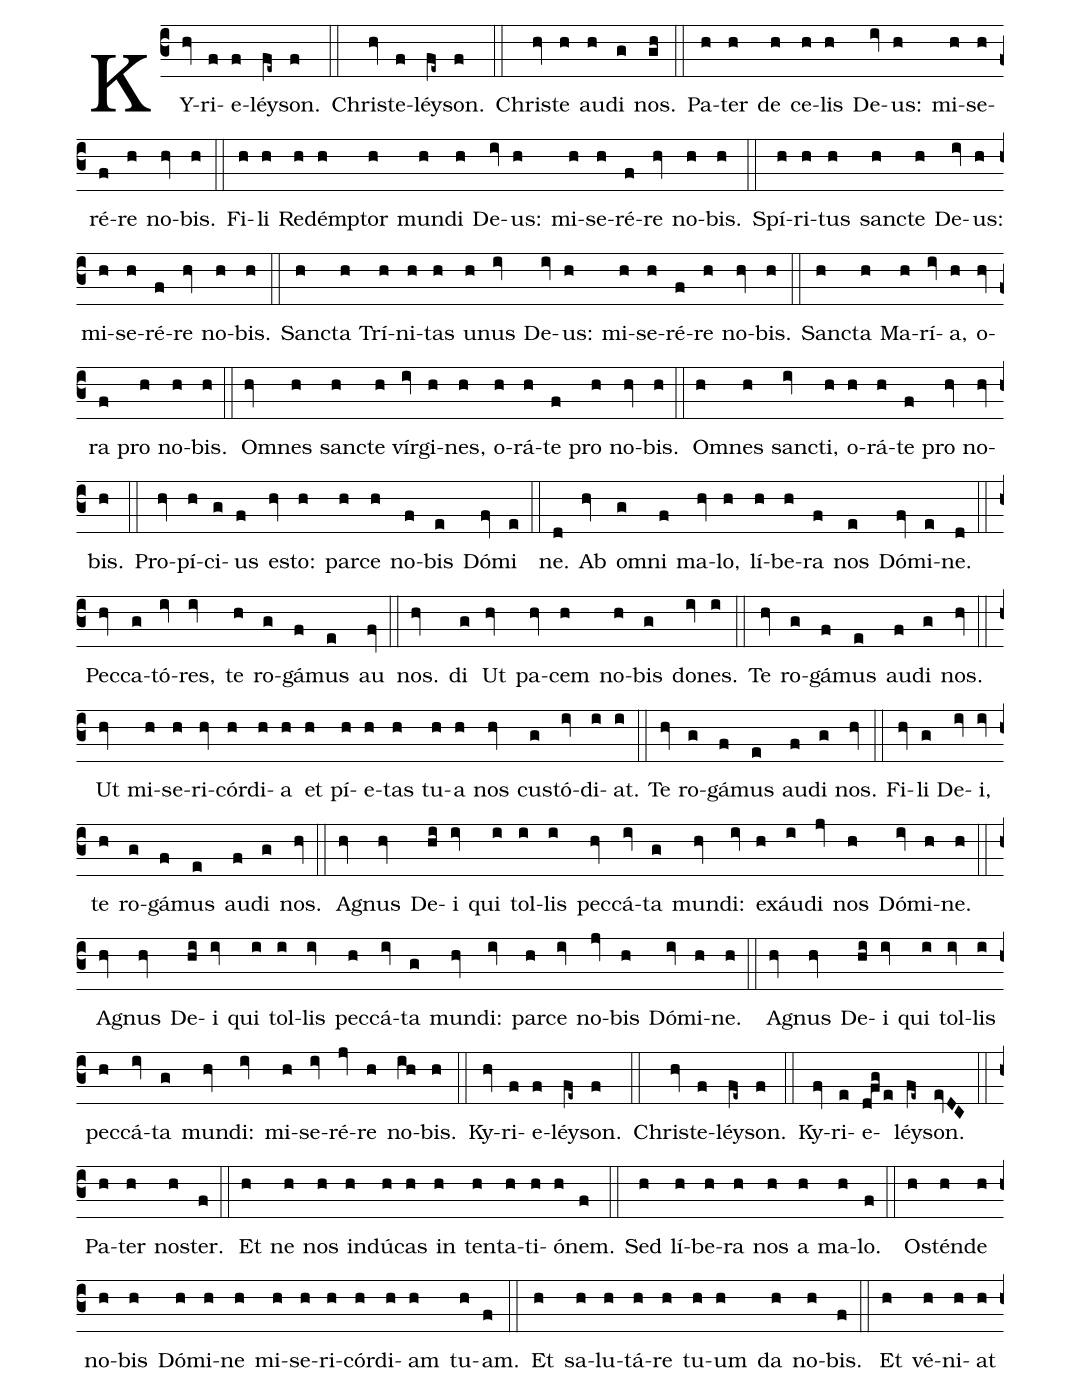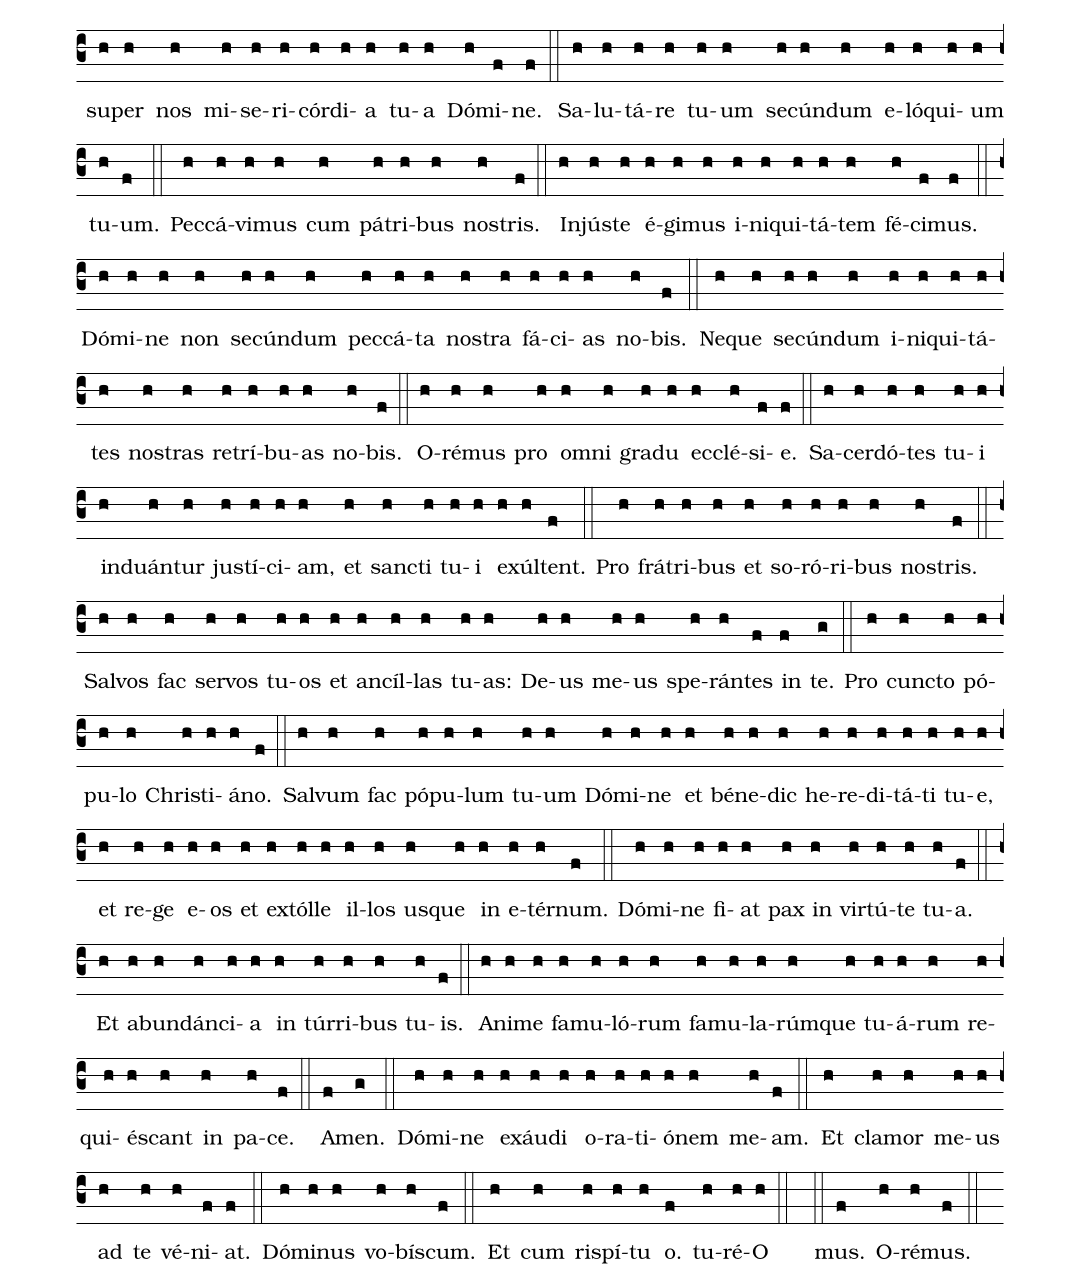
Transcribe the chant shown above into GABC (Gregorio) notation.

%%
(c3)
KY(hv)ri(f)e(f)léy(fe~)son.(f) (::)

Chris(hv)te(f)léy(fe~)son.(f) (::)

Chris(hv)te(h) au(h)di(g) nos.(gh) (::)

Pa(h)ter(h) de(h) ce(h)lis(h) De(iv)us:(h) mi(h)se(h)ré(f)re(h) no(hv)bis.(h) (::)

Fi(h)li(h) Re(h)démp(h)tor(h) mun(h)di(h) De(iv)us:(h) mi(h)se(h)ré(f)re(hv) no(h)bis.(h) (::)

Spí(h)ri(h)tus(h) sanc(h)te(h) De(iv)us:(h) mi(h)se(h)ré(f)re(hv) no(h)bis.(h) (::)

Sanc(h)ta(h) Trí(h)ni(h)tas(h) u(h)nus(iv) De(iv)us:(h) mi(h)se(h)ré(f)re(h) no(hv)bis.(h) (::)

Sanc(h)ta(h) Ma(h)rí(iv)a,(h) o(hv)ra(f) pro(h) no(h)bis.(h) (::)

Om(hv)nes(h) sanc(h)te(h) vír(iv)gi(h)nes,(h) o(h)rá(h)te(f) pro(h) no(hv)bis.(h) (::)

Om(h)nes(h) sanc(iv)ti,(h) o(h)rá(h)te(f) pro(hv) no(hv)bis.(h) (::)

Pro(hv)pí(h)ci(g)us(f) es(hv)to:(h) par(h)ce(h) no(f)bis(e) Dó(fv)mi(e) (::)

ne.(d) Ab(hv) om(g)ni(f) ma(hv)lo,(h) lí(h)be(h)ra(f) nos(e) Dó(fv)mi(e)ne.(d) (::)

Pec(hv)ca(g)tó(iv)res,(iv) te(h) ro(g)gá(f)mus(e) au(fv) (::)

nos.(hv) di(g) Ut(hv) pa(hv)cem(h) no(h)bis(g) do(iv)nes.(i) (::)

Te(hv) ro(g)gá(f)mus(e) au(f)di(g) nos.(hv) (::)

Ut(hv) mi(h)se(h)ri(hv)cór(h)di(h)a(h) et(h) pí(h)e(h)tas(h) tu(h)a(h) nos(hv) cus(g)tó(iv)di(i)at.(i) (::)

Te(hv) ro(g)gá(f)mus(e) au(f)di(g) nos.(hv) (::)

Fi(hv)li(g) De(iv)i,(iv) te(h) ro(g)gá(f)mus(e) au(f)di(g) nos.(hv) (::)

Ag(hv)nus(hv) De(hi)i(iv) qui(i) tol(i)lis(i) pec(hv)cá(iv)ta(g) mun(hv)di:(iv) ex(h)áu(i)di(jv) nos(h) Dó(iv)mi(h)ne.(h) (::)

Ag(hv)nus(hv) De(hi)i(iv) qui(i) tol(i)lis(iv) pec(h)cá(iv)ta(g) mun(hv)di:(iv) par(h)ce(iv) no(jv)bis(h) Dó(iv)mi(h)ne.(h) (::)

Ag(hv)nus(hv) De(hi)i(iv) qui(i) tol(iv)lis(i) pec(h)cá(iv)ta(g) mun(hv)di:(iv) mi(h)se(iv)ré(jv)re(h) no(ih)bis.(h) (::)

Ky(hv)ri(f)e(f)léy(fe~)son.(f) (::)

Chris(hv)te(f)léy(fe~)son.(f) (::)

Ky(fv)ri(e)e(dfge)léy(fe~)son.(evDC) (::)

Pa(h)ter(h) nos(h)ter.(f) (::)

Et(h) ne(h) nos(h) in(h)dú(h)cas(h) in(h) ten(h)ta(h)ti(h)ó(h)nem.(f) (::)

Sed(h) lí(h)be(h)ra(h) nos(h) a(h) ma(h)lo.(f) (::)

Os(h)tén(h)de(h) no(h)bis(h) Dó(h)mi(h)ne(h) mi(h)se(h)ri(h)cór(h)di(h)am(h) tu(h)am.(f) (::)

Et(h) sa(h)lu(h)tá(h)re(h) tu(h)um(h) da(h) no(h)bis.(f) (::)

Et(h) vé(h)ni(h)at(h) su(h)per(h) nos(h) mi(h)se(h)ri(h)cór(h)di(h)a(h) tu(h)a(h) Dó(h)mi(f)ne.(f) (::)

Sa(h)lu(h)tá(h)re(h) tu(h)um(h) se(h)cún(h)dum(h) e(h)ló(h)qui(h)um(h) tu(h)um.(f) (::)

Pec(h)cá(h)vi(h)mus(h) cum(h) pá(h)tri(h)bus(h) nos(h)tris.(f) (::)

In(h)jús(h)te(h) é(h)gi(h)mus(h) i(h)ni(h)qui(h)tá(h)tem(h) fé(h)ci(f)mus.(f) (::)

Dó(h)mi(h)ne(h) non(h) se(h)cún(h)dum(h) pec(h)cá(h)ta(h) nos(h)tra(h) fá(h)ci(h)as(h) no(h)bis.(f) (::)

Ne(h)que(h) se(h)cún(h)dum(h) i(h)ni(h)qui(h)tá(h)tes(h) nos(h)tras(h) re(h)trí(h)bu(h)as(h) no(h)bis.(f) (::)

O(h)ré(h)mus(h) pro(h) om(h)ni(h) gra(h)du(h) ec(h)clé(h)si(f)e.(f) (::)

Sa(h)cer(h)dó(h)tes(h) tu(h)i(h) indu(h)án(h)tur(h) jus(h)tí(h)ci(h)am,(h) et(h) sanc(h)ti(h) tu(h)i(h) ex(h)úl(h)tent.(f) (::)

Pro(h) frá(h)tri(h)bus(h) et(h) so(h)ró(h)ri(h)bus(h) nos(h)tris.(f) (::)

Sal(h)vos(h) fac(h) ser(h)vos(h) tu(h)os(h) et(h) an(h)cíl(h)las(h) tu(h)as:(h) De(h)us(h) me(h)us(h) spe(h)rán(h)tes(f) in(f) te.(g) (::)

Pro(h) cunc(h)to(h) pó(h)pu(h)lo(h) Chri(h)sti(h)á(h)no.(f) (::)

Sal(h)vum(h) fac(h) pó(h)pu(h)lum(h) tu(h)um(h) Dó(h)mi(h)ne(h) et(h) bé(h)ne(h)dic(h) he(h)re(h)di(h)tá(h)ti(h) tu(h)e,(h) et(h) re(h)ge(h) e(h)os(h) et(h) ex(h)tól(h)le(h) il(h)los(h) us(h)que(h) in(h) e(h)tér(h)num.(f) (::)

Dó(h)mi(h)ne(h) fi(h)at(h) pax(h) in(h) vir(h)tú(h)te(h) tu(h)a.(f) (::)

Et(h) a(h)bun(h)dán(h)ci(h)a(h) in(h) túr(h)ri(h)bus(h) tu(h)is.(f) (::)

A(h)ni(h)me(h) fa(h)mu(h)ló(h)rum(h) fa(h)mu(h)la(h)rúm(h)que(h) tu(h)á(h)rum(h) re(h)qui(h)és(h)cant(h) in(h) pa(h)ce.(f) (::)

A(f)men.(g) (::)

Dó(h)mi(h)ne(h) ex(h)áu(h)di(h) o(h)ra(h)ti(h)ó(h)nem(h) me(h)am.(f) (::)

Et(h) cla(h)mor(h) me(h)us(h) ad(h) te(h) vé(h)ni(f)at.(f) (::)

Dó(h)mi(h)nus(h) vo(h)bís(h)cum.(f) (::)

Et(h) cum(h) ri(h)spí(h)tu(h) o.(f) tu(h)ré(h)O(h) (::)

(::)

mus.(f) O(h)ré(h)mus.(f) (::)
